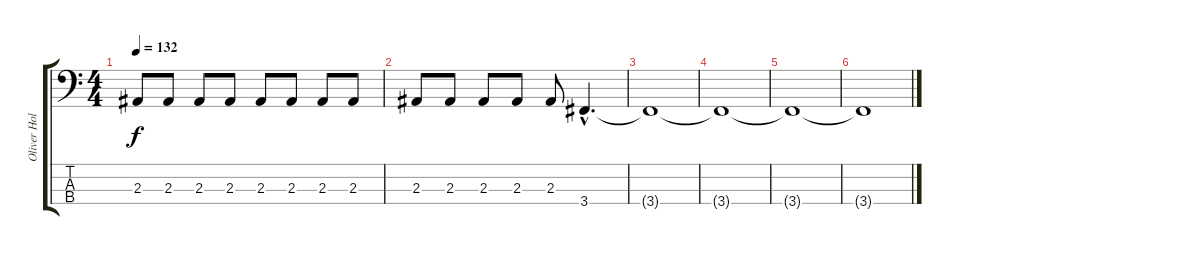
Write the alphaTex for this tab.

\track ("Oliver Holzwarth" "Oliver Hol") {instrument slapbass2}
\staff {score tabs}
\tuning (Gb2 Db2 Ab1 Eb1) {hide}
\ts (4 4)
\tempo 132
\clef f4
\ks c
2.3.8{dy f} 2.3.8 2.3.8 2.3.8 2.3.8 2.3.8 2.3.8 2.3.8 |
2.3.8 2.3.8 2.3.8 2.3.8 2.3.8 3.4{hac}.4{d} |
3.4{t}.1 |
3.4{t}.1 |
3.4{t}.1 |
3.4{t}.1
